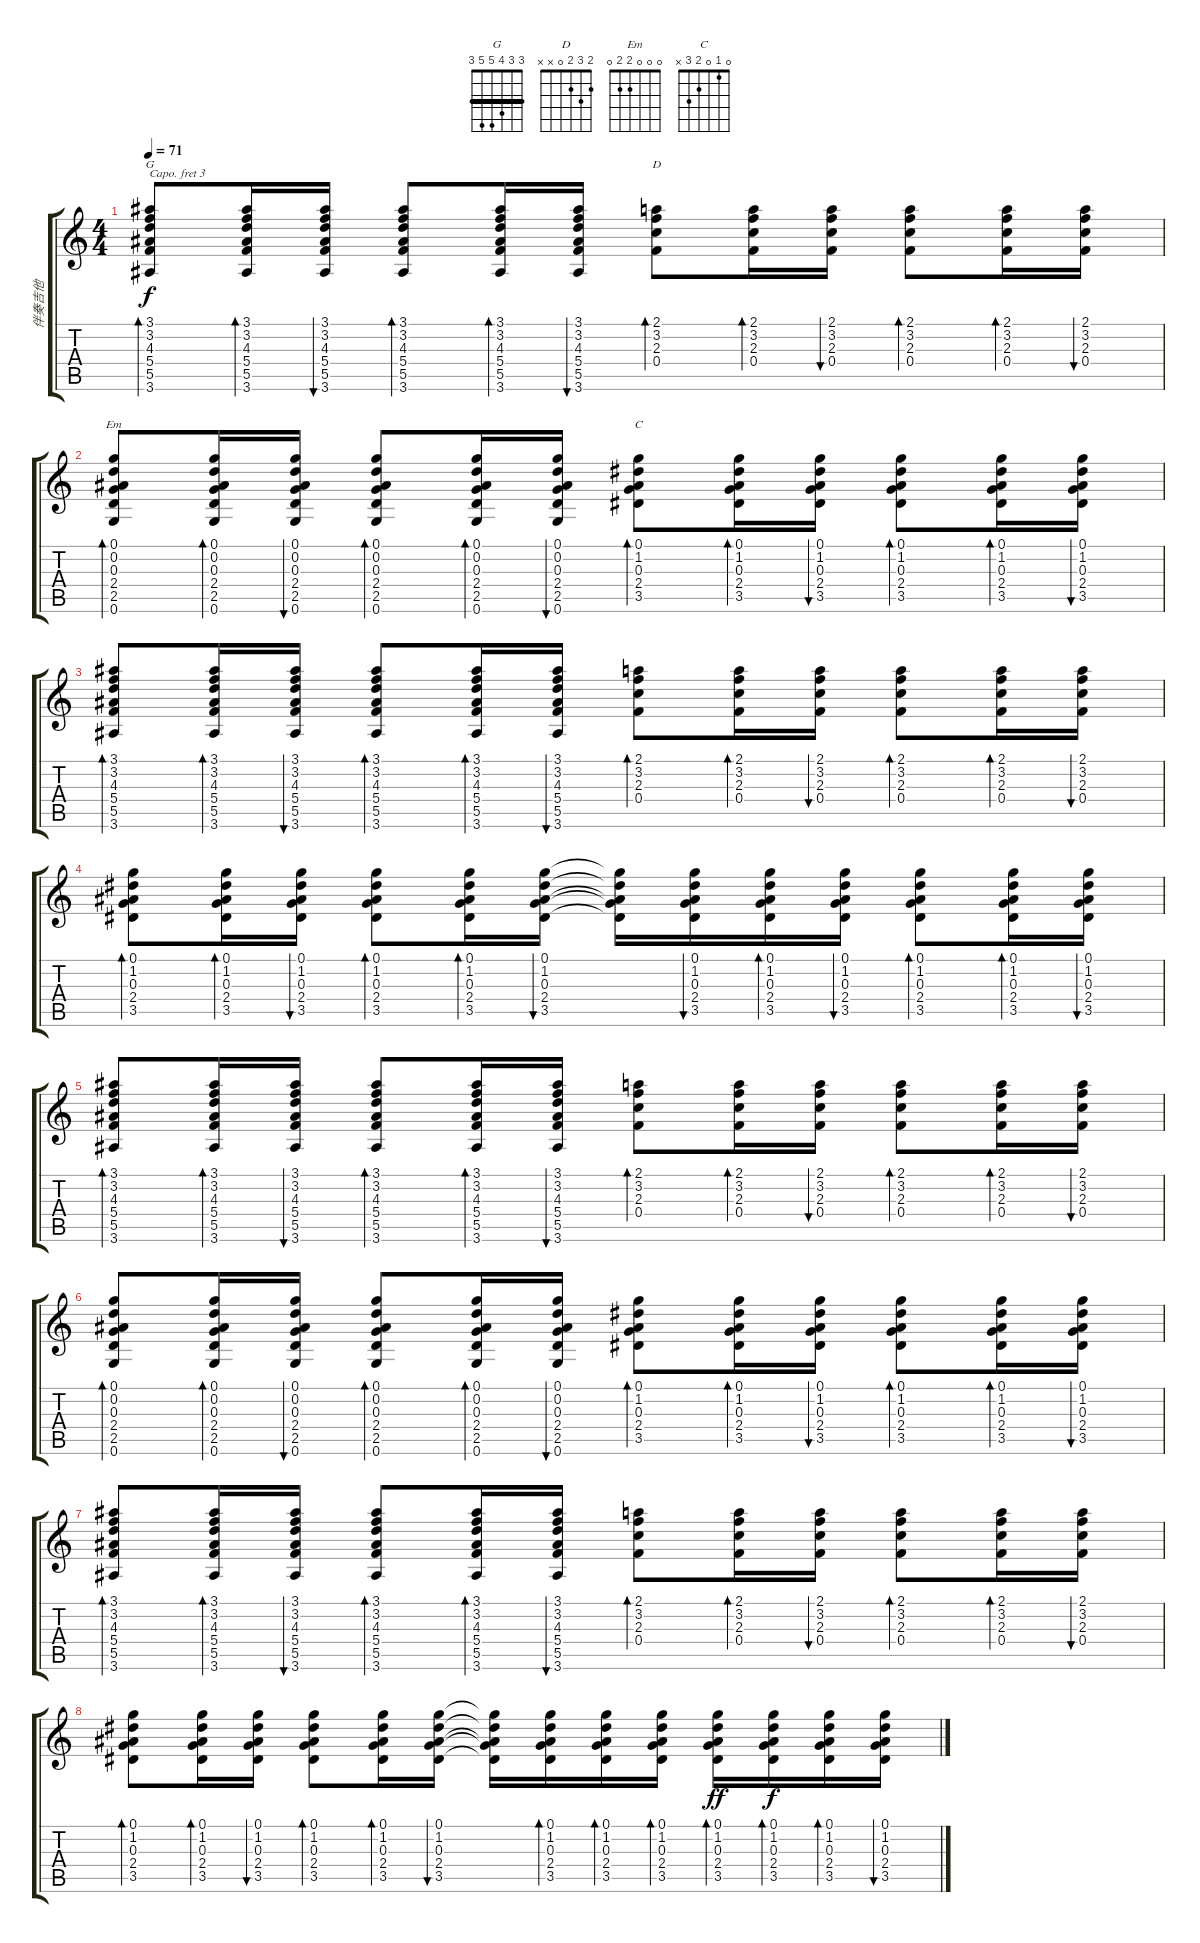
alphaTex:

\track ("伴奏吉他" "伴奏吉他") {instrument acousticguitarsteel}
\staff {score tabs}
\capo 3
\tuning (E4 B3 G3 D3 A2 E2) {hide}
\chord ("G" 3 3 4 5 5 3) {barre 3}
\chord ("D" 2 3 2 0 x x)
\chord ("Em" 0 0 0 2 2 0)
\chord ("C" 0 1 0 2 3 x)
\ts (4 4)
\tempo 71
\clef g2
\ks c
(3.1 3.2 4.3 5.4 5.5 3.6).8{bd 30 ch "G" dy f} (3.1 3.2 4.3 5.4 5.5 3.6).16{bd 30} (3.1 3.2 4.3 5.4 5.5 3.6).16{bu 30} (3.1 3.2 4.3 5.4 5.5 3.6).8{bd 30} (3.1 3.2 4.3 5.4 5.5 3.6).16{bd 30} (3.1 3.2 4.3 5.4 5.5 3.6).16{bu 30} (2.1 3.2 2.3 0.4).8{bd 30 ch "D"} (2.1 3.2 2.3 0.4).16{bd 30} (2.1 3.2 2.3 0.4).16{bu 30} (2.1 3.2 2.3 0.4).8{bd 30} (2.1 3.2 2.3 0.4).16{bd 30} (2.1 3.2 2.3 0.4).16{bu 30} |
(0.1 0.2 0.3 2.4 2.5 0.6).8{bd 30 ch "Em"} (0.1 0.2 0.3 2.4 2.5 0.6).16{bd 30} (0.1 0.2 0.3 2.4 2.5 0.6).16{bu 30} (0.1 0.2 0.3 2.4 2.5 0.6).8{bd 30} (0.1 0.2 0.3 2.4 2.5 0.6).16{bd 30} (0.1 0.2 0.3 2.4 2.5 0.6).16{bu 30} (0.1 1.2 0.3 2.4 3.5).8{bd 30 ch "C"} (0.1 1.2 0.3 2.4 3.5).16{bd 30} (0.1 1.2 0.3 2.4 3.5).16{bu 30} (0.1 1.2 0.3 2.4 3.5).8{bd 30} (0.1 1.2 0.3 2.4 3.5).16{bd 30} (0.1 1.2 0.3 2.4 3.5).16{bu 30} |
(3.1 3.2 4.3 5.4 5.5 3.6).8{bd 30} (3.1 3.2 4.3 5.4 5.5 3.6).16{bd 30} (3.1 3.2 4.3 5.4 5.5 3.6).16{bu 30} (3.1 3.2 4.3 5.4 5.5 3.6).8{bd 30} (3.1 3.2 4.3 5.4 5.5 3.6).16{bd 30} (3.1 3.2 4.3 5.4 5.5 3.6).16{bu 30} (2.1 3.2 2.3 0.4).8{bd 30} (2.1 3.2 2.3 0.4).16{bd 30} (2.1 3.2 2.3 0.4).16{bu 30} (2.1 3.2 2.3 0.4).8{bd 30} (2.1 3.2 2.3 0.4).16{bd 30} (2.1 3.2 2.3 0.4).16{bu 30} |
(0.1 1.2 0.3 2.4 3.5).8{bd 30} (0.1 1.2 0.3 2.4 3.5).16{bd 30} (0.1 1.2 0.3 2.4 3.5).16{bu 30} (0.1 1.2 0.3 2.4 3.5).8{bd 30} (0.1 1.2 0.3 2.4 3.5).16{bd 30} (0.1 1.2 0.3 2.4 3.5).16{bu 30} (0.1{t} 1.2{t} 0.3{t} 2.4{t} 3.5{t}).16 (0.1 1.2 0.3 2.4 3.5).16{bu 30} (0.1 1.2 0.3 2.4 3.5).16{bd 30} (0.1 1.2 0.3 2.4 3.5).16{bu 30} (0.1 1.2 0.3 2.4 3.5).8{bd 30} (0.1 1.2 0.3 2.4 3.5).16{bd 30} (0.1 1.2 0.3 2.4 3.5).16{bu 30} |
(3.1 3.2 4.3 5.4 5.5 3.6).8{bd 30} (3.1 3.2 4.3 5.4 5.5 3.6).16{bd 30} (3.1 3.2 4.3 5.4 5.5 3.6).16{bu 30} (3.1 3.2 4.3 5.4 5.5 3.6).8{bd 30} (3.1 3.2 4.3 5.4 5.5 3.6).16{bd 30} (3.1 3.2 4.3 5.4 5.5 3.6).16{bu 30} (2.1 3.2 2.3 0.4).8{bd 30} (2.1 3.2 2.3 0.4).16{bd 30} (2.1 3.2 2.3 0.4).16{bu 30} (2.1 3.2 2.3 0.4).8{bd 30} (2.1 3.2 2.3 0.4).16{bd 30} (2.1 3.2 2.3 0.4).16{bu 30} |
(0.1 0.2 0.3 2.4 2.5 0.6).8{bd 30} (0.1 0.2 0.3 2.4 2.5 0.6).16{bd 30} (0.1 0.2 0.3 2.4 2.5 0.6).16{bu 30} (0.1 0.2 0.3 2.4 2.5 0.6).8{bd 30} (0.1 0.2 0.3 2.4 2.5 0.6).16{bd 30} (0.1 0.2 0.3 2.4 2.5 0.6).16{bu 30} (0.1 1.2 0.3 2.4 3.5).8{bd 30} (0.1 1.2 0.3 2.4 3.5).16{bd 30} (0.1 1.2 0.3 2.4 3.5).16{bu 30} (0.1 1.2 0.3 2.4 3.5).8{bd 30} (0.1 1.2 0.3 2.4 3.5).16{bd 30} (0.1 1.2 0.3 2.4 3.5).16{bu 30} |
(3.1 3.2 4.3 5.4 5.5 3.6).8{bd 30} (3.1 3.2 4.3 5.4 5.5 3.6).16{bd 30} (3.1 3.2 4.3 5.4 5.5 3.6).16{bu 30} (3.1 3.2 4.3 5.4 5.5 3.6).8{bd 30} (3.1 3.2 4.3 5.4 5.5 3.6).16{bd 30} (3.1 3.2 4.3 5.4 5.5 3.6).16{bu 30} (2.1 3.2 2.3 0.4).8{bd 30} (2.1 3.2 2.3 0.4).16{bd 30} (2.1 3.2 2.3 0.4).16{bu 30} (2.1 3.2 2.3 0.4).8{bd 30} (2.1 3.2 2.3 0.4).16{bd 30} (2.1 3.2 2.3 0.4).16{bu 30} |
(0.1 1.2 0.3 2.4 3.5).8{bd 30} (0.1 1.2 0.3 2.4 3.5).16{bd 30} (0.1 1.2 0.3 2.4 3.5).16{bu 30} (0.1 1.2 0.3 2.4 3.5).8{bd 30} (0.1 1.2 0.3 2.4 3.5).16{bd 30} (0.1 1.2 0.3 2.4 3.5).16{bu 30} (0.1{t} 1.2{t} 0.3{t} 2.4{t} 3.5{t}).16 (0.1 1.2 0.3 2.4 3.5).16{bd 30} (0.1 1.2 0.3 2.4 3.5).16{bd 30} (0.1 1.2 0.3 2.4 3.5).16{bd 30} (0.1 1.2 0.3 2.4 3.5).16{bd 30 dy ff} (0.1 1.2 0.3 2.4 3.5).16{bd 30 dy f} (0.1 1.2 0.3 2.4 3.5).16{bd 30} (0.1 1.2 0.3 2.4 3.5).16{bu 30}
